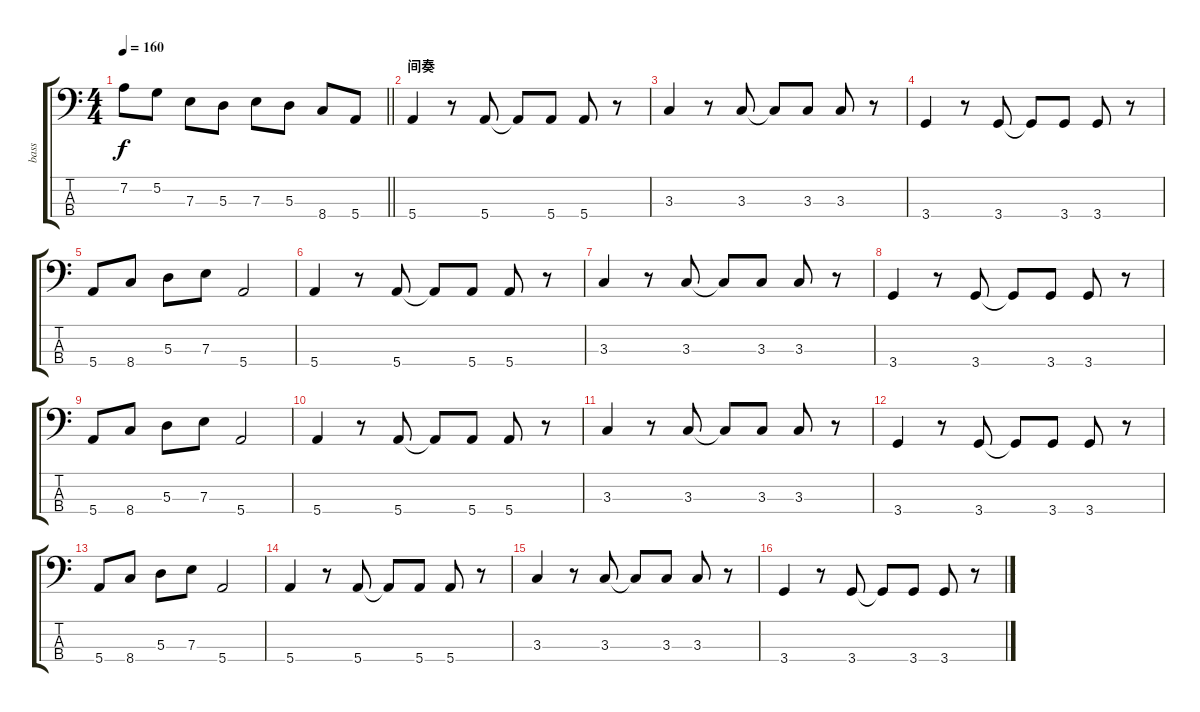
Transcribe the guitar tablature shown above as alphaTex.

\track ("bass" "bass") {instrument electricbassfinger}
\staff {score tabs}
\tuning (G2 D2 A1 E1) {hide}
\ts (4 4)
\tempo 160
\clef f4
\barLineRight lightlight
\ks c
7.2.8{dy f} 5.2.8 7.3.8 5.3.8 7.3.8 5.3.8 8.4.8 5.4.8 |
\section ("" "间奏")
5.4.4 r.8 5.4.8 5.4{t}.8 5.4.8 5.4.8 r.8 |
3.3.4 r.8 3.3.8 3.3{t}.8 3.3.8 3.3.8 r.8 |
3.4.4 r.8 3.4.8 3.4{t}.8 3.4.8 3.4.8 r.8 |
5.4.8 8.4.8 5.3.8 7.3.8 5.4.2 |
5.4.4 r.8 5.4.8 5.4{t}.8 5.4.8 5.4.8 r.8 |
3.3.4 r.8 3.3.8 3.3{t}.8 3.3.8 3.3.8 r.8 |
3.4.4 r.8 3.4.8 3.4{t}.8 3.4.8 3.4.8 r.8 |
5.4.8 8.4.8 5.3.8 7.3.8 5.4.2 |
5.4.4 r.8 5.4.8 5.4{t}.8 5.4.8 5.4.8 r.8 |
3.3.4 r.8 3.3.8 3.3{t}.8 3.3.8 3.3.8 r.8 |
3.4.4 r.8 3.4.8 3.4{t}.8 3.4.8 3.4.8 r.8 |
5.4.8 8.4.8 5.3.8 7.3.8 5.4.2 |
5.4.4 r.8 5.4.8 5.4{t}.8 5.4.8 5.4.8 r.8 |
3.3.4 r.8 3.3.8 3.3{t}.8 3.3.8 3.3.8 r.8 |
3.4.4 r.8 3.4.8 3.4{t}.8 3.4.8 3.4.8 r.8
